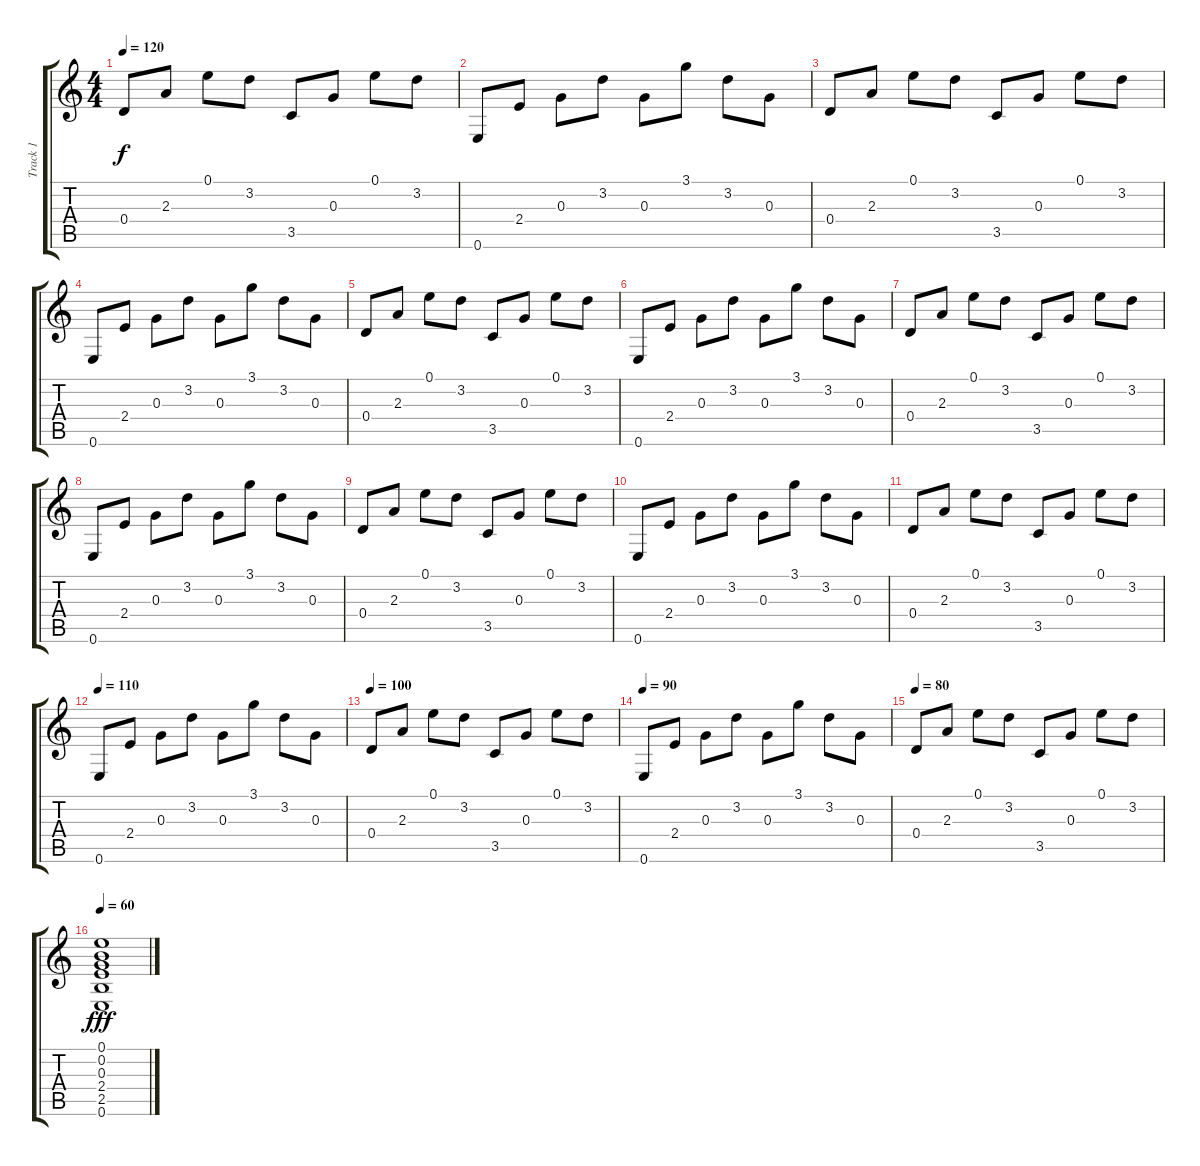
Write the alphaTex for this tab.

\track ("Track 1" "Track 1") {instrument acousticguitarsteel}
\staff {score tabs}
\tuning (E4 B3 G3 D3 A2 E2) {hide}
\ts (4 4)
\tempo 120
\clef g2
\ks c
0.4.8{dy f} 2.3.8 0.1.8 3.2.8 3.5.8 0.3.8 0.1.8 3.2.8 |
0.6.8 2.4.8 0.3.8 3.2.8 0.3.8 3.1.8 3.2.8 0.3.8 |
0.4.8 2.3.8 0.1.8 3.2.8 3.5.8 0.3.8 0.1.8 3.2.8 |
0.6.8 2.4.8 0.3.8 3.2.8 0.3.8 3.1.8 3.2.8 0.3.8 |
0.4.8 2.3.8 0.1.8 3.2.8 3.5.8 0.3.8 0.1.8 3.2.8 |
0.6.8 2.4.8 0.3.8 3.2.8 0.3.8 3.1.8 3.2.8 0.3.8 |
0.4.8 2.3.8 0.1.8 3.2.8 3.5.8 0.3.8 0.1.8 3.2.8 |
0.6.8 2.4.8 0.3.8 3.2.8 0.3.8 3.1.8 3.2.8 0.3.8 |
0.4.8 2.3.8 0.1.8 3.2.8 3.5.8 0.3.8 0.1.8 3.2.8 |
0.6.8 2.4.8 0.3.8 3.2.8 0.3.8 3.1.8 3.2.8 0.3.8 |
0.4.8 2.3.8 0.1.8 3.2.8 3.5.8 0.3.8 0.1.8 3.2.8 |
\tempo 110
0.6.8 2.4.8 0.3.8 3.2.8 0.3.8 3.1.8 3.2.8 0.3.8 |
\tempo 100
0.4.8 2.3.8 0.1.8 3.2.8 3.5.8 0.3.8 0.1.8 3.2.8 |
\tempo 90
0.6.8 2.4.8 0.3.8 3.2.8 0.3.8 3.1.8 3.2.8 0.3.8 |
\tempo 80
0.4.8 2.3.8 0.1.8 3.2.8 3.5.8 0.3.8 0.1.8 3.2.8 |
\tempo 60
(0.1 0.2 0.3 2.4 2.5 0.6).1{dy fff}
